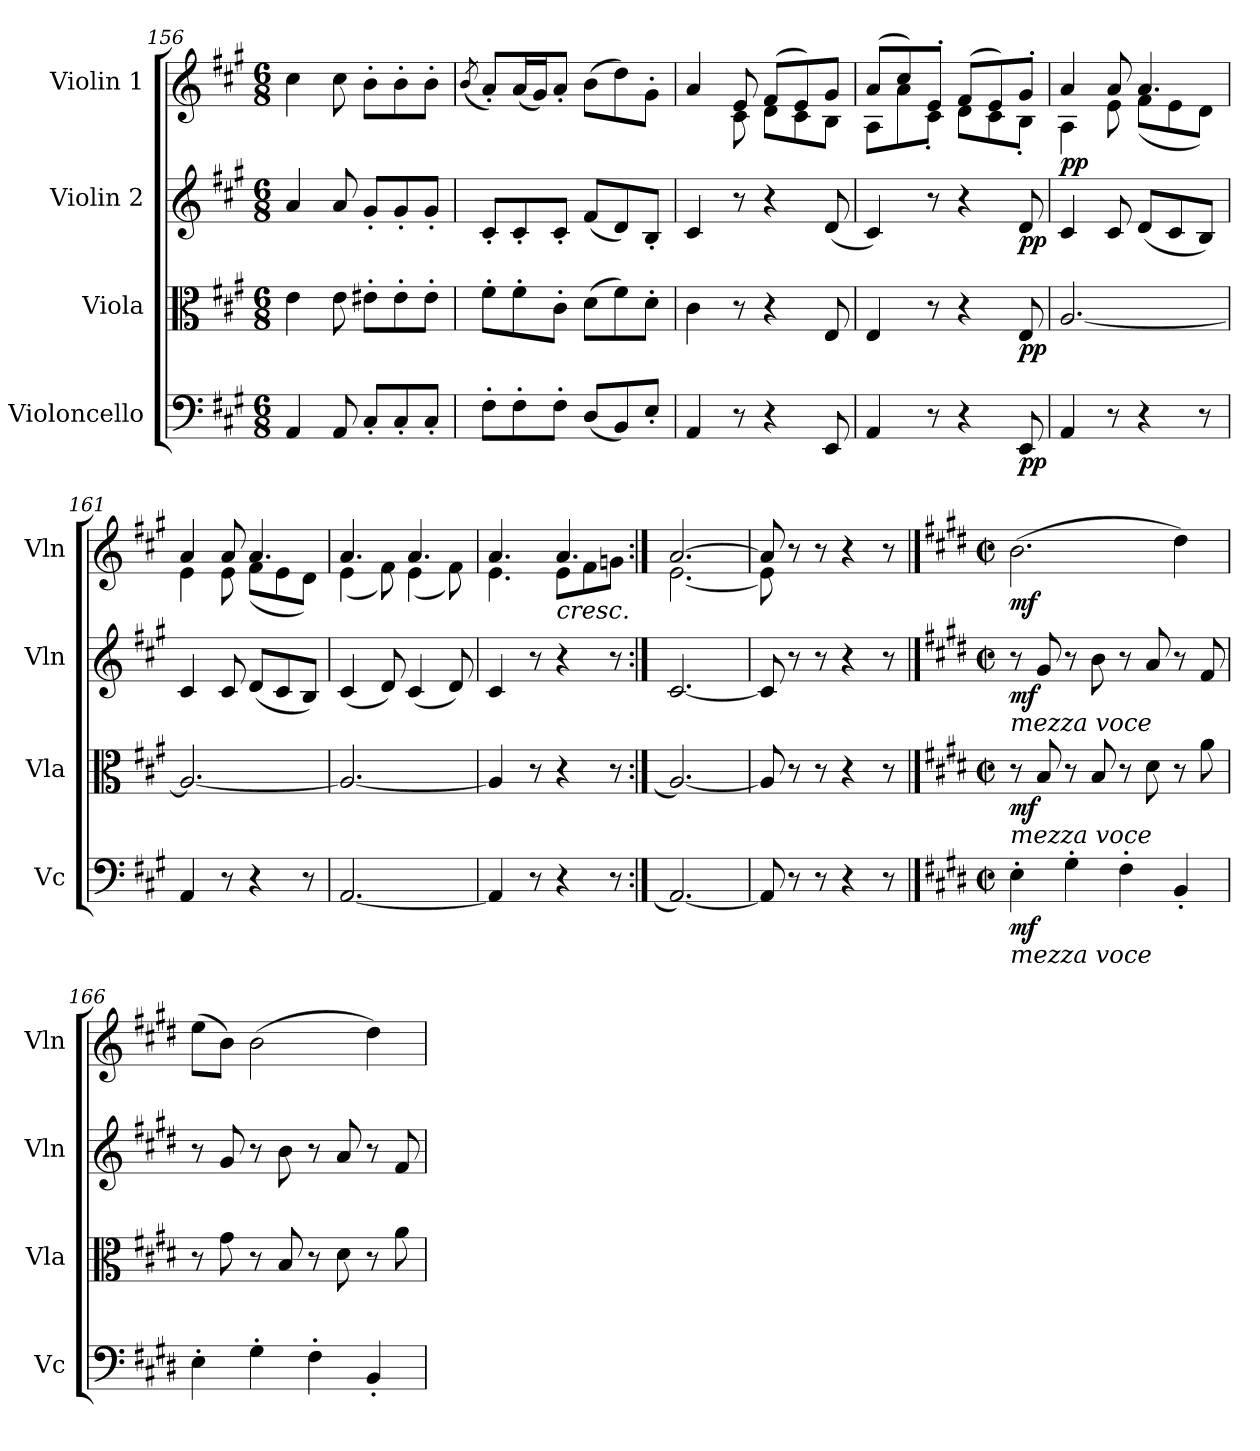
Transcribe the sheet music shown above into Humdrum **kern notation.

**kern	**dynam	**kern	**dynam	**kern	**dynam	**kern	**dynam
*part4	*part4	*part3	*part3	*part2	*part2	*part1	*part1
*staff4	*staff4	*staff3	*staff3	*staff2	*staff2	*staff1	*staff1
*I"Violoncello	*	*I"Viola	*	*I"Violin 2	*	*I"Violin 1	*
*I'Vc	*	*I'Vla	*	*I'Vln	*	*I'Vln	*
*clefF4	*	*clefC3	*	*clefG2	*	*clefG2	*
*k[f#c#g#]	*	*k[f#c#g#]	*	*k[f#c#g#]	*	*k[f#c#g#]	*
*M6/8	*	*M6/8	*	*M6/8	*	*M6/8	*
=156	=156	=156	=156	=156	=156	=156	=156
4AA/	.	4e\	.	4a/	.	4cc#\	.
8AA/	.	8e\	.	8a/	.	8cc#\	.
8C#'/L	.	8e#X'\L	.	8g#'/L	.	8b'\L	.
8C#'/	.	8e#'\	.	8g#'/	.	8b'\	.
8C#'/J	.	8e#'\J	.	8g#'/J	.	8b'\J	.
=157	=157	=157	=157	=157	=157	=157	=157
.	.	.	.	.	.	(<8qb/	.
8F#'\L	.	8f#'\L	.	8c#'/L	.	8a'/L)	.
8F#'\	.	8f#'\	.	8c#'/	.	(<16a/L	.
.	.	.	.	.	.	16g#/J)	.
8F#'\J	.	8c#'\J	.	8c#'/J	.	8a'/J	.
(<8D/L	.	(>8d\L	.	(<8f#/L	.	(>8b\L	.
8BB/)	.	8f#\)	.	8d/)	.	8dd\)	.
8E'/J	.	8d'\J	.	8B'/J	.	8g#'\J	.
!!LO:LB:g=z
=158	=158	=158	=158	=158	=158	=158	=158
*	*	*	*	*	*	*^	*
4AA/	.	4c#\	.	4c#/	.	4a/	4ryy	.
8r	.	8r	.	8r	.	8e/	8c#\	.
4r	.	4r	.	4r	.	(>8f#/L	8d\L	.
.	.	.	.	.	.	8e/)	8c#\	.
8EE/	.	8E/	.	(<8d/	.	8g#/J	8B\J	.
=159	=159	=159	=159	=159	=159	=159	=159	=159
4AA/	.	4E/	.	4c#/)	.	(>8a/L	8A\L	.
.	.	.	.	.	.	8cc#/)	8a\	.
8r	.	8r	.	8r	.	8e'/J	8c#'\J	.
4r	.	4r	.	4r	.	(>8f#/L	8d\L	.
.	.	.	.	.	.	8e/)	8c#\	.
!	!LO:DY:b	!	!LO:DY:b	!	!LO:DY:b	!	!	!
8EE/	pp	8E/	pp	8d/	pp	8g#'/J	8B'\J	.
=160	=160	=160	=160	=160	=160	=160	=160	=160
!	!	!	!	!	!	!	!	!LO:DY:b
4AA/	.	[2.A/	.	4c#/	.	4a/	4A\	pp
8r	.	.	.	8c#/	.	8a/	8e\	.
4r	.	.	.	(<8d/L	.	4.a/	(<8f#\L	.
.	.	.	.	8c#/	.	.	8e\	.
8r	.	.	.	8B/J)	.	.	8d\J)	.
=161	=161	=161	=161	=161	=161	=161	=161	=161
4AA/	.	2.A/_	.	4c#/	.	4a/	4e\	.
8r	.	.	.	8c#/	.	8a/	8e\	.
4r	.	.	.	(<8d/L	.	4.a/	(<8f#\L	.
.	.	.	.	8c#/	.	.	8e\	.
8r	.	.	.	8B/J)	.	.	8d\J)	.
=162	=162	=162	=162	=162	=162	=162	=162	=162
[2.AA/	.	2.A/_	.	(<4c#/	.	4.a/	(<4e\	.
.	.	.	.	8d/)	.	.	8f#\)	.
.	.	.	.	(<4c#/	.	4.a/	(<4e\	.
.	.	.	.	8d/)	.	.	8f#\)	.
=162X2	=162X2	=162X2	=162X2	=162X2	=162X2	=162X2	=162X2	=162X2
4AA/]	.	4A/]	.	4c#/	.	4.a/	4.e\	.
8r	.	8r	.	8r	.	.	.	.
!	!	!	!	!	!	!LO:TX:b:i:t=cresc.	!	!
4r	.	4r	.	4r	.	4.a/	8e\L	.
.	.	.	.	.	.	.	8f#\	.
8r	.	8r	.	8r	.	.	8gn\J	.
=163:|!	=163:|!	=163:|!	=163:|!	=163:|!	=163:|!	=163:|!	=163:|!	=163:|!
(<8qAA/yy	.	(<8qA/yy	.	.	.	.	.	.
[2.AA/)	.	[2.A/)	.	[2.c#/	.	[2.a/	[2.e\	.
=164	=164	=164	=164	=164	=164	=164	=164	=164
8AA/]	.	8A/]	.	8c#/]	.	8a/]	8e\]	.
8r	.	8r	.	8r	.	8r	8ryy	.
8r	.	8r	.	8r	.	8r	8ryy	.
4r	.	4r	.	4r	.	4r	4ryy	.
8r	.	8r	.	8r	.	8r	8ryy	.
*	*	*	*	*	*	*v	*v	*
!!LO:PB:g=z
==165	==165	==165	==165	==165	==165	==165	==165
*k[f#c#g#d#]	*	*k[f#c#g#d#]	*	*k[f#c#g#d#]	*	*k[f#c#g#d#]	*
*M2/2	*	*M2/2	*	*M2/2	*	*M2/2	*
*met(c|)	*	*met(c|)	*	*met(c|)	*	*met(c|)	*
*	*	*	*	*	*	*^	*
!	!	!	!	!	!	!LO:TX:a:B:t=Adagio	!	!
!	!	!	!	!	!	!LO:TX:b:i:t=mezza voce	!	!
!	!	!	!	!LO:TX:b:i:t=mezza voce	!	!	!	!
!	!	!LO:TX:b:i:t=mezza voce	!	!	!	!	!	!
!LO:TX:b:i:t=mezza voce	!	!	!	!	!	!	!	!
!	!LO:DY:b	!	!LO:DY:b	!	!LO:DY:b	!	!	!LO:DY:b
*	*	*	*	*	*	*v	*v	*
4E'\	mf	8r	mf	8r	mf	(>2.b\	mf
.	.	8B/	.	8g#/	.	.	.
4G#'\	.	8r	.	8r	.	.	.
.	.	8B/	.	8b\	.	.	.
4F#'\	.	8r	.	8r	.	.	.
.	.	8d#\	.	8a/	.	.	.
4BB'/	.	8r	.	8r	.	4dd#\)	.
.	.	8a\	.	8f#/	.	.	.
=166	=166	=166	=166	=166	=166	=166	=166
4E'\	.	8r	.	8r	.	(>8ee\L	.
.	.	8g#\	.	8g#/	.	8b\J)	.
4G#'\	.	8r	.	8r	.	(>2b\	.
.	.	8B/	.	8b\	.	.	.
4F#'\	.	8r	.	8r	.	.	.
.	.	8d#\	.	8a/	.	.	.
4BB'/	.	8r	.	8r	.	4dd#\)	.
.	.	8a\	.	8f#/	.	.	.
=	=	=	=	=	=	=	=
*-	*-	*-	*-	*-	*-	*-	*-
